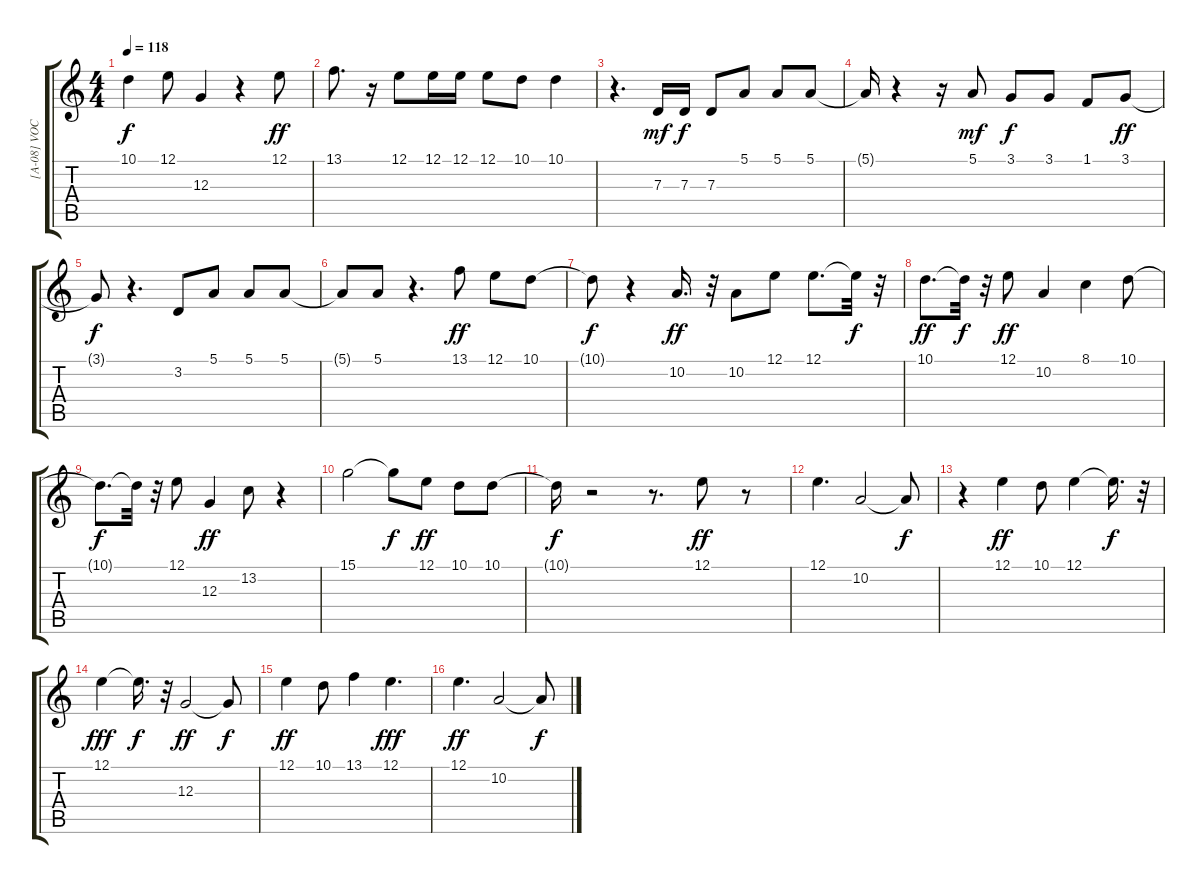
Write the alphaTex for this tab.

\track ("[A-08] VOCAL" "[A-08] VOC") {instrument altosax}
\staff {score tabs}
\tuning (E4 B3 G3 D3 A2 E2) {hide}
\ts (4 4)
\tempo 118
\clef g2
\ks c
10.1{t}.4{dy f} 12.1.8 12.3.4 r.4 12.1.8{dy ff} |
13.1.8{d} r.16 12.1.8 12.1.16 12.1.16 12.1.8 10.1.8 10.1.4 |
r.4{d} 7.3.16{dy mf} 7.3.16{dy f} 7.3.8 5.1.8 5.1.8 5.1.8 |
5.1{t}.16 r.4 r.16 5.1.8{dy mf} 3.1.8{dy f} 3.1.8 1.1.8 3.1.8{dy ff} |
3.1{t}.8{dy f} r.4{d} 3.2.8 5.1.8 5.1.8 5.1.8 |
5.1{t}.8 5.1.8 r.4{d} 13.1.8{dy ff} 12.1.8 10.1.8 |
10.1{t}.8{dy f} r.4 10.2.16{d dy ff} r.32 10.2.8 12.1.8 12.1.8{d} 12.1{t}.32{dy f} r.32 |
10.1.8{d dy ff} 10.1{t}.32{dy f} r.32 12.1.8{dy ff} 10.2.4 8.1.4 10.1.8 |
10.1{t}.8{d dy f} 10.1{t}.32 r.32 12.1.8 12.3.4{dy ff} 13.2.8 r.4 |
15.1.2 15.1{t}.8{dy f} 12.1.8{dy ff} 10.1.8 10.1.8 |
10.1{t}.16{dy f} r.2 r.8{d} 12.1.8{dy ff} r.8 |
12.1.4{d} 10.2.2 10.2{t}.8{dy f} |
r.4 12.1.4{dy ff} 10.1.8 12.1.4 12.1{t}.16{d dy f} r.32 |
12.1.4{dy fff} 12.1{t}.16{d dy f} r.32 12.3.2{dy ff} 12.3{t}.8{dy f} |
12.1.4{dy ff} 10.1.8 13.1.4 12.1.4{d dy fff} |
12.1.4{d dy ff} 10.2.2 10.2{t}.8{dy f}
